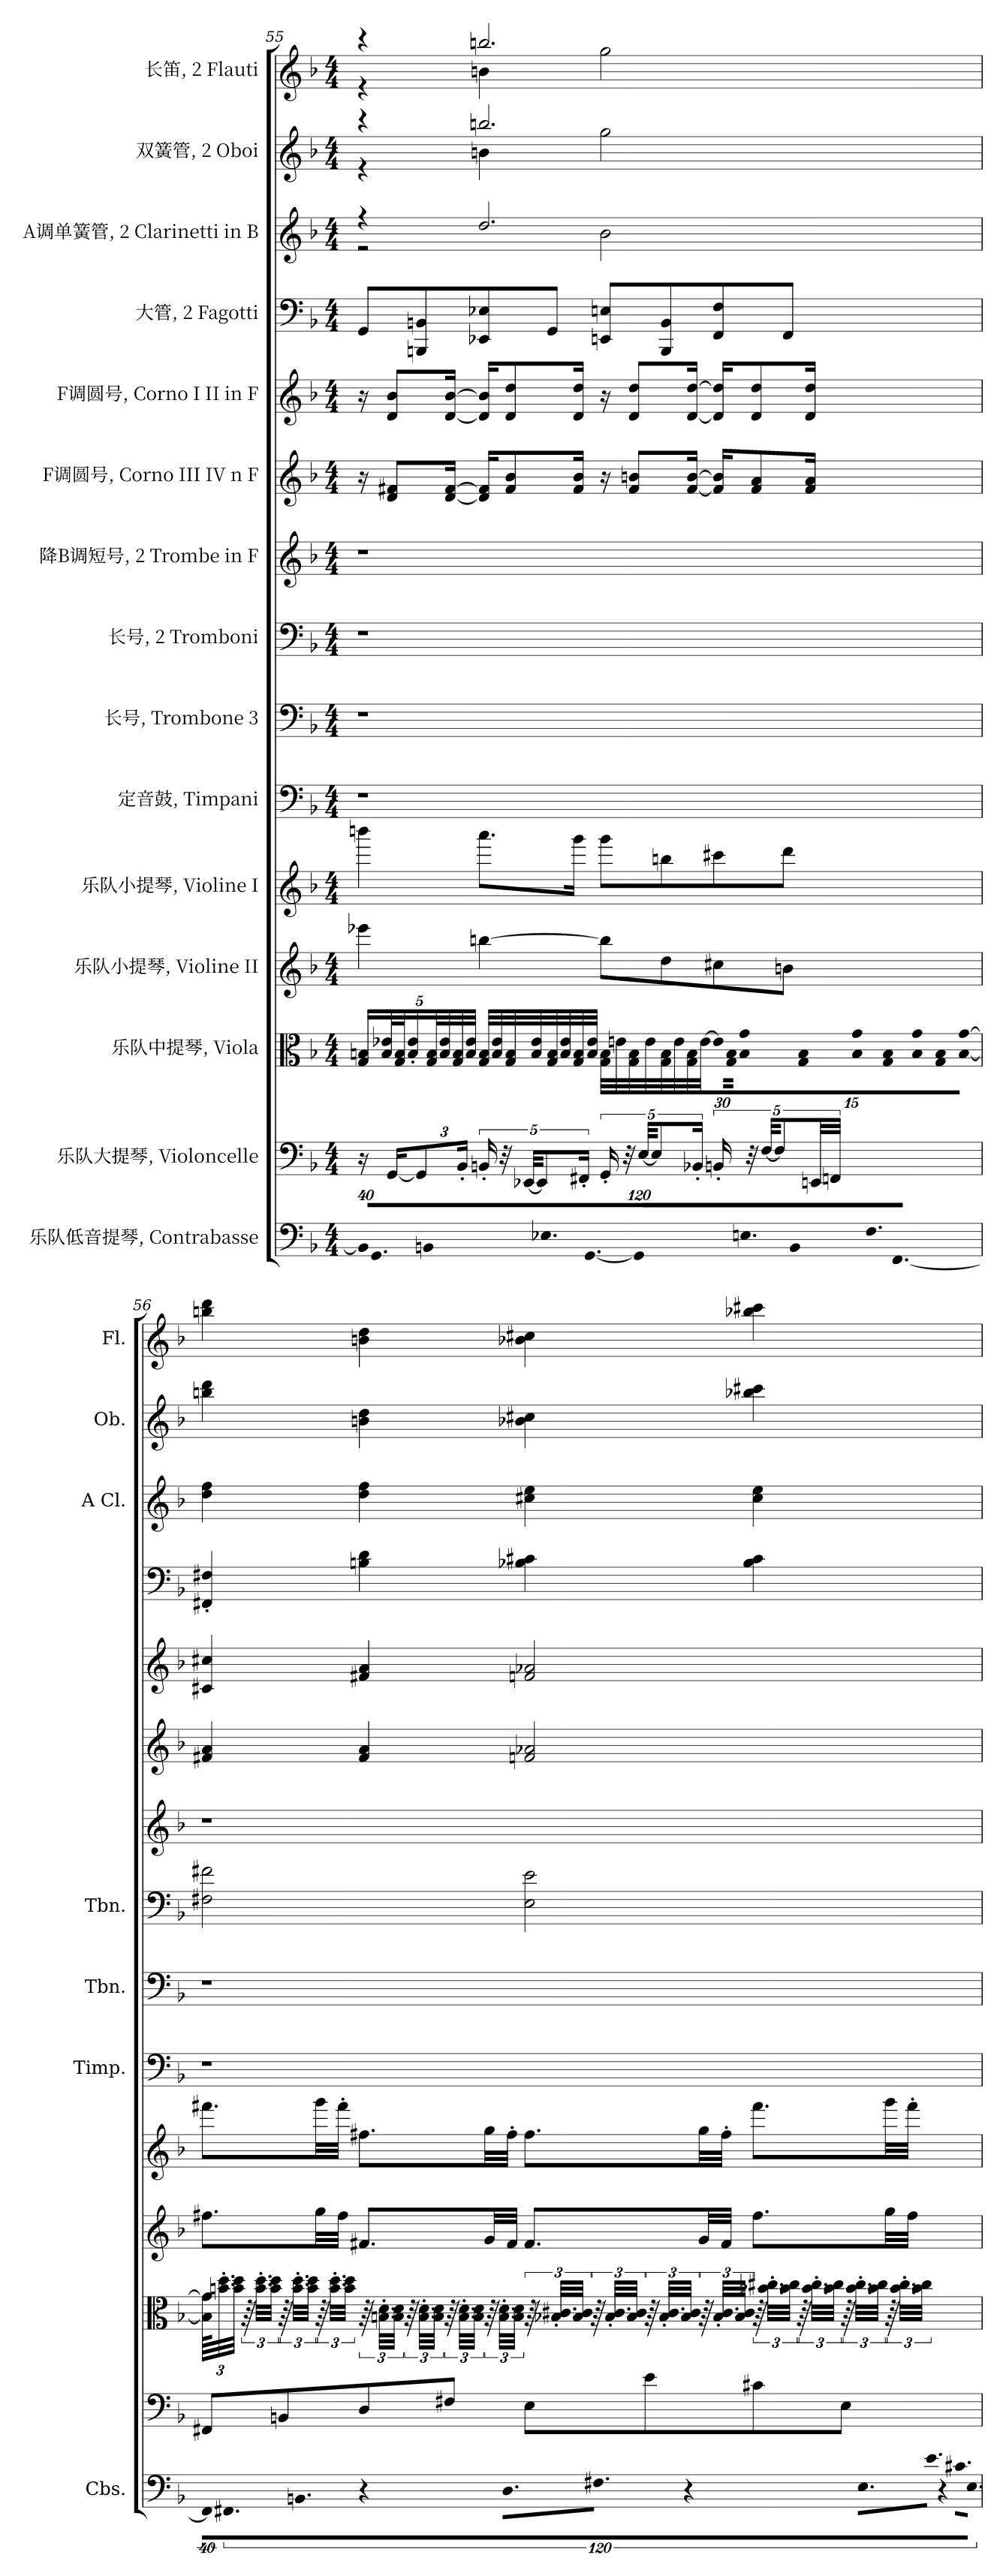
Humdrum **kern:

**kern	**kern	**kern	**kern	**kern	**kern	**kern	**kern	**kern	**kern	**kern	**kern	**kern	**kern	**kern
*part15	*part14	*part13	*part12	*part11	*part10	*part9	*part8	*part7	*part6	*part5	*part4	*part3	*part2	*part1
*staff15	*staff14	*staff13	*staff12	*staff11	*staff10	*staff9	*staff8	*staff7	*staff6	*staff5	*staff4	*staff3	*staff2	*staff1
*I"乐队低音提琴, Contrabasse	*I"乐队大提琴, Violoncelle	*I"乐队中提琴, Viola	*I"乐队小提琴, Violine II	*I"乐队小提琴, Violine I	*I"定音鼓, Timpani	*I"长号, Trombone 3	*I"长号, 2 Tromboni	*I"降B调短号, 2 Trombe in F	*I"F调圆号, Corno III IV n F	*I"F调圆号, Corno I II in F	*I"大管, 2 Fagotti	*I"A调单簧管, 2 Clarinetti in B	*I"双簧管, 2 Oboi	*I"长笛, 2 Flauti
*I'Cbs.	*	*	*	*	*I'Timp.	*I'Tbn.	*I'Tbn.	*	*	*	*	*I'A Cl.	*I'Ob.	*I'Fl.
!!LO:PB:g=z
*clefF4	*clefF4	*clefC3	*clefG2	*clefG2	*clefF4	*clefF4	*clefF4	*clefG2	*clefG2	*clefG2	*clefF4	*clefG2	*clefG2	*clefG2
*ITrd7c12	*	*	*	*	*	*	*	*ITrd1c2	*ITrd4c7	*ITrd4c7	*	*ITrd2c3	*	*
*k[b-]	*k[b-]	*k[b-]	*k[b-]	*k[b-]	*k[b-]	*k[b-]	*k[b-]	*k[b-e-a-]	*k[b-e-]	*k[b-e-]	*k[b-]	*k[f#c#]	*k[b-]	*k[b-]
*M4/4	*M4/4	*M4/4	*M4/4	*M4/4	*M4/4	*M4/4	*M4/4	*M4/4	*M4/4	*M4/4	*M4/4	*M4/4	*M4/4	*M4/4
*MM56	*MM56	*MM56	*MM56	*MM56	*MM56	*MM56	*MM56	*MM56	*MM56	*MM56	*MM56	*MM56	*MM56	*MM56
*Xbrackettup	*	*	*	*	*	*	*	*	*	*	*	*	*	*
=55	=55	=55	=55	=55	=55	=55	=55	=55	=55	=55	=55	=55	=55	=55
!LO:N:vis=32	!	!	!	!	!	!	!	!	!	!	!	!	!	!
*	*	*Xbrackettup	*	*	*	*	*	*	*	*	*	*	*	*
*	*	*	*	*	*	*	*	*	*	*	*	*^	*^	*^
640%23BBB/KLL]	16r	20G/ 20Bn/LL	4eee-X\	4bbbn\	1r	1r	1r	1r	16r	16r	8GG/L	4r	2r	4r	4r	4r	4r
!LO:N:vis=16.	!	!	!	!	!	!	!	!	!	!	!	!	!	!	!	!	!
960%103GGG/J	.	.	.	.	.	.	.	.	.	.	.	.	.	.	.	.	.
.	.	40B/ 40e-X/L	.	.	.	.	.	.	.	.	.	.	.	.	.	.	.
.	[16GG/KL	.	.	.	.	.	.	.	8G/ 8Bn/L	8G/ 8e-/L	.	.	.	.	.	.	.
.	.	40G/ 40B/J	.	.	.	.	.	.	.	.	.	.	.	.	.	.	.
.	.	20B/' 20e-/'	.	.	.	.	.	.	.	.	.	.	.	.	.	.	.
*	*Xbrackettup	*	*	*	*	*	*	*	*	*	*	*	*	*	*	*	*
.	12GG/]	.	.	.	.	.	.	.	.	.	8BBBn/ 8BBn/	.	.	.	.	.	.
!LO:N:vis=8	!	!	!	!	!	!	!	!	!	!	!	!	!	!	!	!	!
960%137BBBn/	.	.	.	.	.	.	.	.	.	.	.	.	.	.	.	.	.
.	.	40G/ 40B/L	.	.	.	.	.	.	.	.	.	.	.	.	.	.	.
.	.	40B/ 40e-/	.	.	.	.	.	.	.	.	.	.	.	.	.	.	.
.	.	.	.	.	.	.	.	.	[16G/ [16B/Jk	[16G/ [16e-/Jk	.	.	.	.	.	.	.
.	.	40G/ 40B/	.	.	.	.	.	.	.	.	.	.	.	.	.	.	.
.	24BB-'/Jk	.	.	.	.	.	.	.	.	.	.	.	.	.	.	.	.
.	.	40B/ 40e-/JJJ	.	.	.	.	.	.	.	.	.	.	.	.	.	.	.
*	*brackettup	*	*	*	*	*	*	*	*	*	*	*	*	*	*	*	*
*	*	*	*	*	*	*	*	*	*	*	*	*	*	*	*	*MM60	*
.	20BBn'/	32G/ 32B/LLL	[4bbn\	8.aaa\L	.	.	.	.	16G/] 16B/]KL	16G/] 16e-/]KL	8EE-X/ 8E-X/	2.b/	.	2.bbn/	4bn\	2.bbn/	4bn\
.	.	32B/ 32e-/	.	.	.	.	.	.	.	.	.	.	.	.	.	.	.
!LO:N:vis=16.	!	!	!	!	!	!	!	!	!	!	!	!	!	!	!	!	!
960%103EE-X/L	.	.	.	.	.	.	.	.	.	.	.	.	.	.	.	.	.
.	40r	.	.	.	.	.	.	.	.	.	.	.	.	.	.	.	.
.	.	32G/ 32B/	.	.	.	.	.	.	8B/ 8e-/	8G/ 8g/	.	.	.	.	.	.	.
.	[40EE-X/KKL	.	.	.	.	.	.	.	.	.	.	.	.	.	.	.	.
.	.	32B/ 32e-/	.	.	.	.	.	.	.	.	.	.	.	.	.	.	.
.	10EE-/]	.	.	.	.	.	.	.	.	.	.	.	.	.	.	.	.
.	.	32G/ 32B/	.	.	.	.	.	.	.	.	8GG/J	.	.	.	.	.	.
!LO:N:vis=16.	!	!	!	!	!	!	!	!	!	!	!	!	!	!	!	!	!
[960%103GGG/JJ	.	.	.	.	.	.	.	.	.	.	.	.	.	.	.	.	.
.	.	32B/ 32e-/	.	.	.	.	.	.	.	.	.	.	.	.	.	.	.
.	.	32G/ 32B/	.	16ggg\Jk	.	.	.	.	16B/ 16e-/Jk	16G/ 16g/Jk	.	.	.	.	.	.	.
.	20FF#X'/Jk	.	.	.	.	.	.	.	.	.	.	.	.	.	.	.	.
.	.	32B/ 32e-/JJJ	.	.	.	.	.	.	.	.	.	.	.	.	.	.	.
*	*	*	*	*	*	*	*	*	*	*	*	*	*	*	*	*MM56	*
.	20GG'/	32G\ 32B\LLL	8bb\L]	8ggg\L	.	.	.	.	16r	16r	8EEn/ 8En/L	.	2g\	.	2gg\	.	2gg\
!LO:N:vis=32	!	!	!	!	!	!	!	!	!	!	!	!	!	!	!	!	!
640%23GGG/KLL]	.	.	.	.	.	.	.	.	.	.	.	.	.	.	.	.	.
.	.	32en\	.	.	.	.	.	.	.	.	.	.	.	.	.	.	.
!LO:N:vis=16.	!	!	!	!	!	!	!	!	!	!	!	!	!	!	!	!	!
960%103EEn/J	.	.	.	.	.	.	.	.	.	.	.	.	.	.	.	.	.
.	40r	.	.	.	.	.	.	.	.	.	.	.	.	.	.	.	.
.	.	32G\ 32B\	.	.	.	.	.	.	8B/ 8en/L	8G/ 8g/L	.	.	.	.	.	.	.
.	[40E/KKL	.	.	.	.	.	.	.	.	.	.	.	.	.	.	.	.
.	.	32e\	.	.	.	.	.	.	.	.	.	.	.	.	.	.	.
.	10E/]	.	.	.	.	.	.	.	.	.	.	.	.	.	.	.	.
.	.	32G\ 32B\	8dd\	8bbn\	.	.	.	.	.	.	8BBB/ 8BB/	.	.	.	.	.	.
!LO:N:vis=8	!	!	!	!	!	!	!	!	!	!	!	!	!	!	!	!	!
960%137BBB/	.	.	.	.	.	.	.	.	.	.	.	.	.	.	.	.	.
.	.	32e\	.	.	.	.	.	.	.	.	.	.	.	.	.	.	.
.	.	32G\ 32B\	.	.	.	.	.	.	[16B/ [16e/Jk	[16G/ [16g/Jk	.	.	.	.	.	.	.
.	20BB-X'/Jk	.	.	.	.	.	.	.	.	.	.	.	.	.	.	.	.
.	.	[32e\	.	.	.	.	.	.	.	.	.	.	.	.	.	.	.
!	!	!LO:N:vis=256%9	!	!	!	!	!	!	!	!	!	!	!	!	!	!	!
.	20BBn'/	960%17e\L]	8cc#X\	8ccc#X\	.	.	.	.	16B/] 16e/]KL	16G/] 16g/]KL	8FF/ 8F/	.	.	.	.	.	.
!	!	!LO:N:vis=256%9	!	!	!	!	!	!	!	!	!	!	!	!	!	!	!
.	.	960%17G\ 960%17B\J	.	.	.	.	.	.	.	.	.	.	.	.	.	.	.
.	.	1920ryy	.	.	.	.	.	.	.	.	.	.	.	.	.	.	.
!	!	!LO:N:vis=32	!	!	!	!	!	!	!	!	!	!	!	!	!	!	!
.	.	640%23B\ 640%23g\	.	.	.	.	.	.	.	.	.	.	.	.	.	.	.
!LO:N:vis=16.	!	!	!	!	!	!	!	!	!	!	!	!	!	!	!	!	!
960%103FF/L	.	.	.	.	.	.	.	.	.	.	.	.	.	.	.	.	.
.	40r	.	.	.	.	.	.	.	.	.	.	.	.	.	.	.	.
.	.	.	.	.	.	.	.	.	8B/ 8d/	8G/ 8g/	.	.	.	.	.	.	.
!	!	!LO:N:vis=32	!	!	!	!	!	!	!	!	!	!	!	!	!	!	!
.	.	640%23G\ 640%23B\	.	.	.	.	.	.	.	.	.	.	.	.	.	.	.
.	[40F/KKL	.	.	.	.	.	.	.	.	.	.	.	.	.	.	.	.
.	10F/]	.	.	.	.	.	.	.	.	.	.	.	.	.	.	.	.
!	!	!LO:N:vis=32	!	!	!	!	!	!	!	!	!	!	!	!	!	!	!
.	.	640%23B\ 640%23g\	.	.	.	.	.	.	.	.	.	.	.	.	.	.	.
.	.	.	8bn\J	8ddd\J	.	.	.	.	.	.	8FF/J	.	.	.	.	.	.
!LO:N:vis=16.	!	!LO:N:vis=256%9	!	!	!	!	!	!	!	!	!	!	!	!	!	!	!
[960%103FFF/JJ	.	960%17G\ 960%17B\K	.	.	.	.	.	.	.	.	.	.	.	.	.	.	.
!	!	!LO:N:vis=32	!	!	!	!	!	!	!	!	!	!	!	!	!	!	!
.	.	640%23B\ 640%23g\	.	.	.	.	.	.	.	.	.	.	.	.	.	.	.
.	.	.	.	.	.	.	.	.	16B/ 16d/Jk	16G/ 16g/Jk	.	.	.	.	.	.	.
!	!	!LO:N:vis=32	!	!	!	!	!	!	!	!	!	!	!	!	!	!	!
.	.	640%23G\ 640%23B\	.	.	.	.	.	.	.	.	.	.	.	.	.	.	.
.	40EEn/LL	.	.	.	.	.	.	.	.	.	.	.	.	.	.	.	.
.	40FFn/JJJ	.	.	.	.	.	.	.	.	.	.	.	.	.	.	.	.
!	!	!LO:N:vis=256%9	!	!	!	!	!	!	!	!	!	!	!	!	!	!	!
.	.	[960%17B\ [960%17g\JJJk	.	.	.	.	.	.	.	.	.	.	.	.	.	.	.
.	960ryy	.	960ryy	960ryy	960ryy	960ryy	960ryy	960ryy	960ryy	960ryy	960ryy	960ryy	960ryy	960ryy	960ryy	960ryy	960ryy
*	*	*	*	*	*	*	*	*	*	*	*	*v	*v	*	*	*v	*v
*	*	*	*	*	*	*	*	*	*	*	*	*	*v	*v	*
!!LO:PB:g=z
=56	=56	=56	=56	=56	=56	=56	=56	=56	=56	=56	=56	=56	=56	=56
*brackettup	*	*	*	*	*	*	*	*	*	*	*	*	*	*
*	*	*	*	*	*	*	*	*	*	*	*	*	*	*MM56
*	*	*	*	*	*	*	*	*	*	*	*	*^	*^	*^
!LO:N:vis=32	!	!	!	!	!	!	!	!	!	!	!	!	!	!	!	!	!
*	*	*	*	*	*	*	*	*	*	*	*	*v	*v	*	*	*v	*v
*	*	*	*	*	*	*	*	*	*	*	*	*	*v	*v	*
640%23FFF/KLL]	8FF#X/L	96B\] 96g\]KLLL	8.ff#X\L	8.fff#X\L	1r	1r	2F#X\ 2f#X\	1r	4Bn/ 4d/	4F#X/ 4f#X/	4FF#X/' 4F#X/'	4b\ 4dd\	4bbn\ 4ddd\	4bbn\ 4ddd\
.	.	48.bn\' 48.dd\'	.	.	.	.	.	.	.	.	.	.	.	.
!LO:N:vis=16.	!	!	!	!	!	!	!	!	!	!	!	!	!	!
960%103FFF#X/	.	.	.	.	.	.	.	.	.	.	.	.	.	.
.	.	48b\ 48dd\JJJ	.	.	.	.	.	.	.	.	.	.	.	.
*	*	*brackettup	*	*	*	*	*	*	*	*	*	*	*	*
.	.	96r	.	.	.	.	.	.	.	.	.	.	.	.
.	.	48.b\' 48.dd\'LLL	.	.	.	.	.	.	.	.	.	.	.	.
.	.	48b\ 48dd\JJJ	.	.	.	.	.	.	.	.	.	.	.	.
.	8BBn/	96r	.	.	.	.	.	.	.	.	.	.	.	.
.	.	48.b\' 48.dd\'LLL	.	.	.	.	.	.	.	.	.	.	.	.
!LO:N:vis=16.	!	!	!	!	!	!	!	!	!	!	!	!	!	!
960%103BBBn/JJ	.	.	.	.	.	.	.	.	.	.	.	.	.	.
.	.	48b\ 48dd\JJJ	.	.	.	.	.	.	.	.	.	.	.	.
.	.	96r	32gg\LL	32ggg\LL	.	.	.	.	.	.	.	.	.	.
.	.	48.b\' 48.dd\'LLL	.	.	.	.	.	.	.	.	.	.	.	.
.	.	.	32ff#\JJJ	32fff#'\JJJ	.	.	.	.	.	.	.	.	.	.
.	.	48b\ 48dd\JJJ	.	.	.	.	.	.	.	.	.	.	.	.
*	*	*	*	*	*	*	*	*	*	*	*	*	*	*MM60
.	8D/	96r	8.f#X/L	8.ff#X\L	.	.	.	.	4B/ 4d/	4Bn/ 4d/	4Bn\ 4d\	4b\ 4dd\	4bn\ 4dd\	4bn\ 4dd\
!LO:N:vis=32	!	!	!	!	!	!	!	!	!	!	!	!	!	!
640%23r	.	.	.	.	.	.	.	.	.	.	.	.	.	.
.	.	48.Bn\' 48.d\'LLL	.	.	.	.	.	.	.	.	.	.	.	.
!LO:N:vis=16.	!	!	!	!	!	!	!	!	!	!	!	!	!	!
960%103DD\LL	.	.	.	.	.	.	.	.	.	.	.	.	.	.
.	.	48B\ 48d\JJJ	.	.	.	.	.	.	.	.	.	.	.	.
.	.	96r	.	.	.	.	.	.	.	.	.	.	.	.
.	.	48.B\' 48.d\'LLL	.	.	.	.	.	.	.	.	.	.	.	.
.	.	48B\ 48d\JJJ	.	.	.	.	.	.	.	.	.	.	.	.
.	8F#X/J	96r	.	.	.	.	.	.	.	.	.	.	.	.
.	.	48.B\' 48.d\'LLL	.	.	.	.	.	.	.	.	.	.	.	.
!LO:N:vis=16.	!	!	!	!	!	!	!	!	!	!	!	!	!	!
960%103FF#X\JJ	.	.	.	.	.	.	.	.	.	.	.	.	.	.
.	.	48B\ 48d\JJJ	.	.	.	.	.	.	.	.	.	.	.	.
.	.	96r	32g/LL	32gg\LL	.	.	.	.	.	.	.	.	.	.
.	.	48.B\' 48.d\'LLL	.	.	.	.	.	.	.	.	.	.	.	.
.	.	.	32f#/JJJ	32ff#'\JJJ	.	.	.	.	.	.	.	.	.	.
.	.	48B\ 48d\JJJ	.	.	.	.	.	.	.	.	.	.	.	.
*	*	*	*	*	*	*	*	*	*	*	*	*	*	*MM56
.	8E\L	96r	8.f#/L	8.ff#\L	.	.	2E\ 2e\	.	2B-X/ 2d-X/	2B-X/ 2d-X/	4B-X\ 4c#X\	4a#X\ 4cc#\	4b-X\ 4cc#X\	4b-X\ 4cc#X\
!LO:N:vis=32	!	!	!	!	!	!	!	!	!	!	!	!	!	!
640%23r	.	.	.	.	.	.	.	.	.	.	.	.	.	.
.	.	48.B-X/' 48.c#X/'LLL	.	.	.	.	.	.	.	.	.	.	.	.
!LO:N:vis=16.	!	!	!	!	!	!	!	!	!	!	!	!	!	!
960%103EE\LL	.	.	.	.	.	.	.	.	.	.	.	.	.	.
.	.	48B-/ 48c#/JJJ	.	.	.	.	.	.	.	.	.	.	.	.
.	.	96r	.	.	.	.	.	.	.	.	.	.	.	.
.	.	48.B-/' 48.c#/'LLL	.	.	.	.	.	.	.	.	.	.	.	.
.	.	48B-/ 48c#/JJJ	.	.	.	.	.	.	.	.	.	.	.	.
.	8e\	96r	.	.	.	.	.	.	.	.	.	.	.	.
.	.	48.B-/' 48.c#/'LLL	.	.	.	.	.	.	.	.	.	.	.	.
!LO:N:vis=16.	!	!	!	!	!	!	!	!	!	!	!	!	!	!
960%103E\JJ	.	.	.	.	.	.	.	.	.	.	.	.	.	.
.	.	48B-/ 48c#/JJJ	.	.	.	.	.	.	.	.	.	.	.	.
.	.	96r	32g/LL	32gg\LL	.	.	.	.	.	.	.	.	.	.
.	.	48.B-/' 48.c#/'LLL	.	.	.	.	.	.	.	.	.	.	.	.
.	.	.	32f#/JJJ	32ff#'\JJJ	.	.	.	.	.	.	.	.	.	.
.	.	48B-/ 48c#/JJJ	.	.	.	.	.	.	.	.	.	.	.	.
*	*	*	*	*	*	*	*	*	*	*	*	*	*	*MM60
.	8c#X\	96r	8.ff#\L	8.fff#\L	.	.	.	.	.	.	4B-\ 4c#\	4a#\ 4cc#\	4bb-X\ 4ccc#X\	4bb-X\ 4ccc#X\
!LO:N:vis=32	!	!	!	!	!	!	!	!	!	!	!	!	!	!
640%23r	.	.	.	.	.	.	.	.	.	.	.	.	.	.
.	.	48.b-X\' 48.cc#X\'LLL	.	.	.	.	.	.	.	.	.	.	.	.
!LO:N:vis=16.	!	!	!	!	!	!	!	!	!	!	!	!	!	!
960%103C#X\LL	.	.	.	.	.	.	.	.	.	.	.	.	.	.
.	.	48b-\ 48cc#\JJJ	.	.	.	.	.	.	.	.	.	.	.	.
.	.	96r	.	.	.	.	.	.	.	.	.	.	.	.
.	.	48.b-\' 48.cc#\'LLL	.	.	.	.	.	.	.	.	.	.	.	.
.	.	48b-\ 48cc#\JJJ	.	.	.	.	.	.	.	.	.	.	.	.
.	8E\J	96r	.	.	.	.	.	.	.	.	.	.	.	.
.	.	48.b-\' 48.cc#\'LLL	.	.	.	.	.	.	.	.	.	.	.	.
!LO:N:vis=16.	!	!	!	!	!	!	!	!	!	!	!	!	!	!
960%103EE\JJ	.	.	.	.	.	.	.	.	.	.	.	.	.	.
.	.	48b-\ 48cc#\JJJ	.	.	.	.	.	.	.	.	.	.	.	.
.	.	96r	32gg\LL	32ggg\LL	.	.	.	.	.	.	.	.	.	.
.	.	48.b-\' 48.cc#\'LLL	.	.	.	.	.	.	.	.	.	.	.	.
.	.	.	32ff#\JJJ	32fff#'\JJJ	.	.	.	.	.	.	.	.	.	.
.	.	48b-\ 48cc#\JJJ	.	.	.	.	.	.	.	.	.	.	.	.
.	480ryy	480ryy	480ryy	480ryy	480ryy	480ryy	480ryy	480ryy	480ryy	480ryy	480ryy	480ryy	480ryy	480ryy
=	=	=	=	=	=	=	=	=	=	=	=	=	=	=
*-	*-	*-	*-	*-	*-	*-	*-	*-	*-	*-	*-	*-	*-	*-
